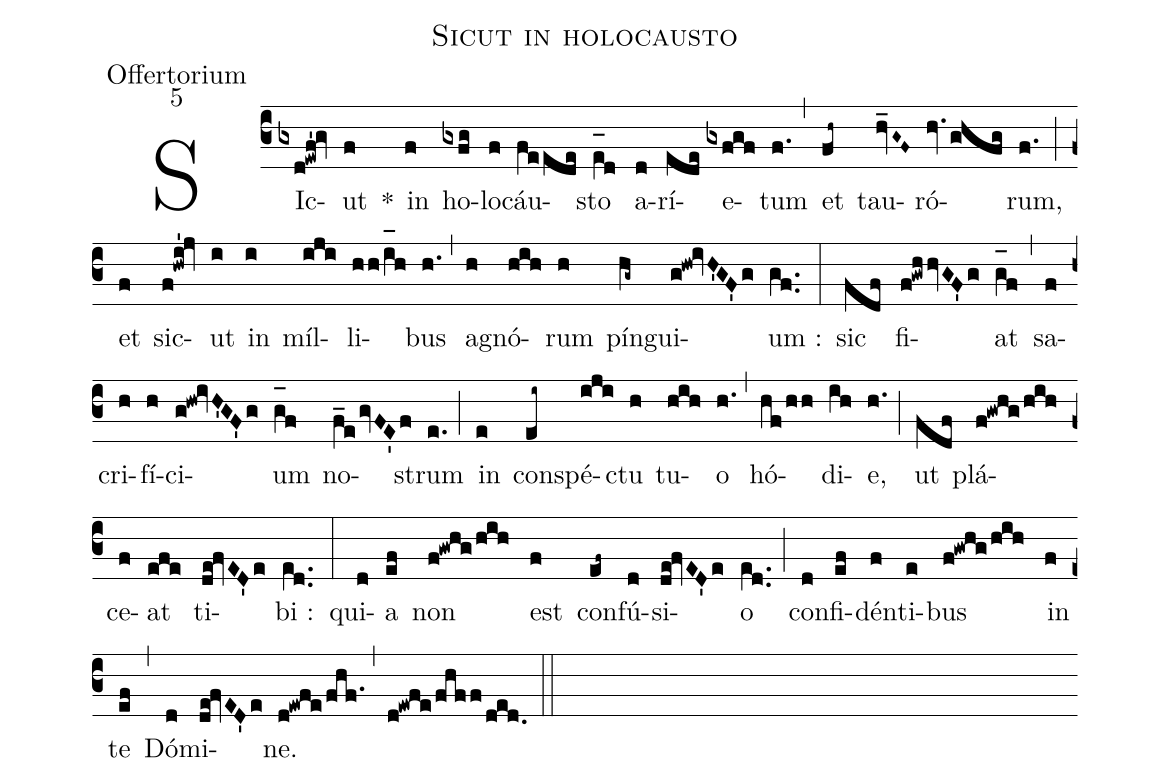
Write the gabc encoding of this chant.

name:Sicut in holocausto;
office-part:Offertorium;
mode:5;
%%
(c3) SIc(gxd!ewf'!gv)ut(f) *() in(f) ho(gxfg)lo(f)cáu(feede)sto(e_[oh:h][ll:1]d) a(d)rí(ede)e(gxfgf)tum(f.) (,) et(fh~) tau(hv_G~F~)ró(hv.ghfg)rum,(f.) (;) et(f) sic(f!hwi'!jv)ut(i) in(i) míl(iji)li(hh/i_[oh:h]h)bus(h.) (,) a(h)gnó(hih)rum(h) pín(hg~)gui(g!hw!ivH'GF'g)um :(gf..) (:) sic(fdf) fi(f!gwhhvGF'g)at(g_[oh:h]f) (,) sa(f)cri(h)fí(h)ci(g!hw!ivH'GF'g)um(g_[oh:h]f) no(f_egvFE'f)strum(e.) (;) in(e) con(ei~)spé(iji)ctu(h) tu(hih)o(h.) (,) hó(hf/hh)di(ih)e,(h.) (;) ut(fdf) plá(f!gwhg/hih)ce(f)at(efe) ti(de!fvED'e)bi :(e[ll:1]d..) (:) qui(d)a(ef) non(f!gwhg/hih) est(f) con(ef~)fú(d)si(de!fvED'e)o(e[ll:1]d..) (;) con(d)fi(ef)dén(f)ti(e)bus(f!gwhg/hih) in(f) te(ef) (,) Dó(d)mi(de!fvED'e)ne.(d!ewfe/fhf.1) (,) (d!ewfe/fhff/ded.) (::)
